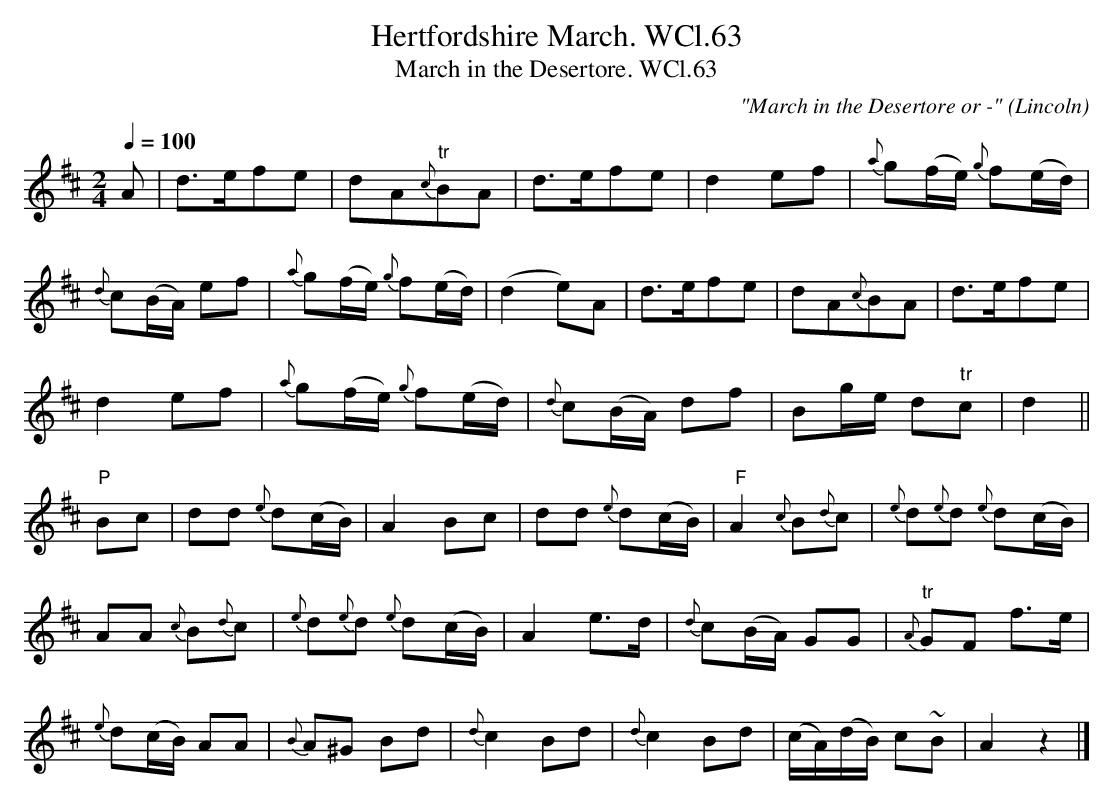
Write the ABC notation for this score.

X:1
T:Hertfordshire March. WCl.63
T:March in the Desertore. WCl.63
C:"March in the Desertore or -"
L:1/8
M:2/4
O:Lincoln
Q:1/4=100
K:D
A|d>efe|dA{c}"tr"BA|d>efe|d2ef|{a}g(f/2e/2) {g}f(e/2d/2)|!
{d}c(B/2A/2) ef|{a}g(f/2e/2) {g}f(e/2d/2)|(d2e)A|\
d>efe|dA{c}BA|d>efe|!
d2ef|{a}g(f/2e/2) {g}f(e/2d/2)|{d}c(B/2A/2) df|Bg/2e/2 d"tr"c|d2||!
"P"Bc|dd {e}d(c/2B/2)|A2Bc|dd {e}d(c/2B/2)|\
" F"A2{c}B{d}c|{e}d{e}d {e}d(c/2B/2)|!
AA {c}B{d}c|{e}d{e}d {e}d(c/2B/2)|\
A2 e>d|{d}c(B/2A/2) GG|{A}"tr"GF f>e|!
{e}d(c/2B/2) AA|{B}A^G Bd|{d}c2 Bd|\
{d}c2 Bd|(c/2A/2)(d/2B/2) c~B|A2z2|]
